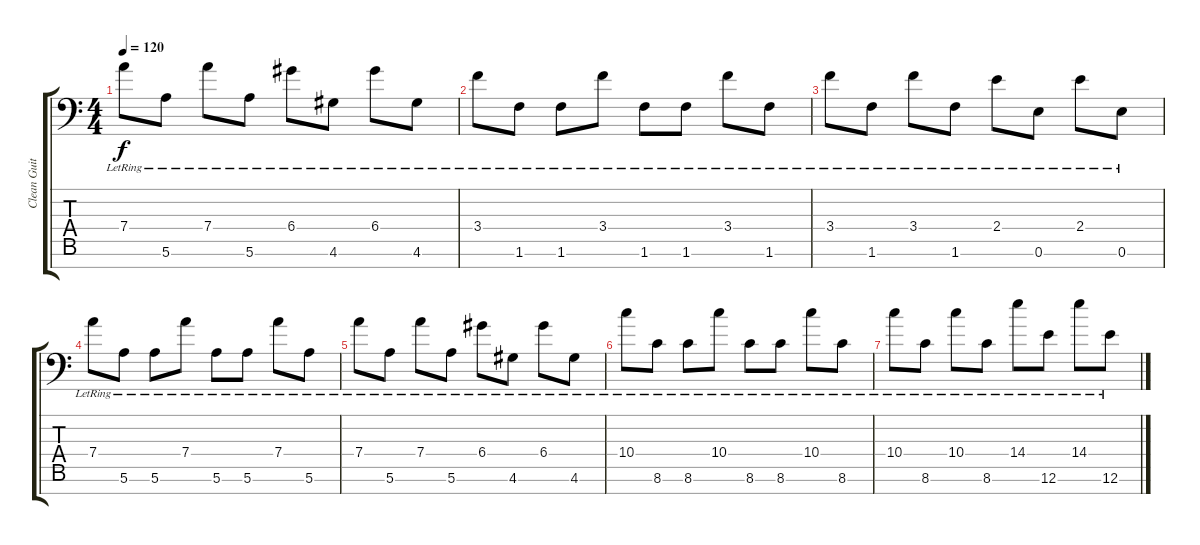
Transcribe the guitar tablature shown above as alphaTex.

\track ("Clean Guitar C" "Clean Guit") {instrument electricguitarclean}
\staff {score tabs}
\tuning (E4 B3 G3 D3 A2 E2 A1) {hide}
\ts (4 4)
\tempo 120
\clef f4
\ks c
7.4{lr}.8{dy f} 5.6{lr}.8 7.4{lr}.8 5.6{lr}.8 6.4{lr}.8 4.6{lr}.8 6.4{lr}.8 4.6{lr}.8 |
3.4{lr}.8 1.6{lr}.8 1.6{lr}.8 3.4{lr}.8 1.6{lr}.8 1.6{lr}.8 3.4{lr}.8 1.6{lr}.8 |
3.4{lr}.8 1.6{lr}.8 3.4{lr}.8 1.6{lr}.8 2.4{lr}.8 0.6{lr}.8 2.4{lr}.8 0.6{lr}.8 |
7.4{lr}.8 5.6{lr}.8 5.6{lr}.8 7.4{lr}.8 5.6{lr}.8 5.6{lr}.8 7.4{lr}.8 5.6{lr}.8 |
7.4{lr}.8 5.6{lr}.8 7.4{lr}.8 5.6{lr}.8 6.4{lr}.8 4.6{lr}.8 6.4{lr}.8 4.6{lr}.8 |
10.4{lr}.8 8.6{lr}.8 8.6{lr}.8 10.4{lr}.8 8.6{lr}.8 8.6{lr}.8 10.4{lr}.8 8.6{lr}.8 |
10.4{lr}.8 8.6{lr}.8 10.4{lr}.8 8.6{lr}.8 14.4{lr}.8 12.6{lr}.8 14.4{lr}.8 12.6{lr}.8
